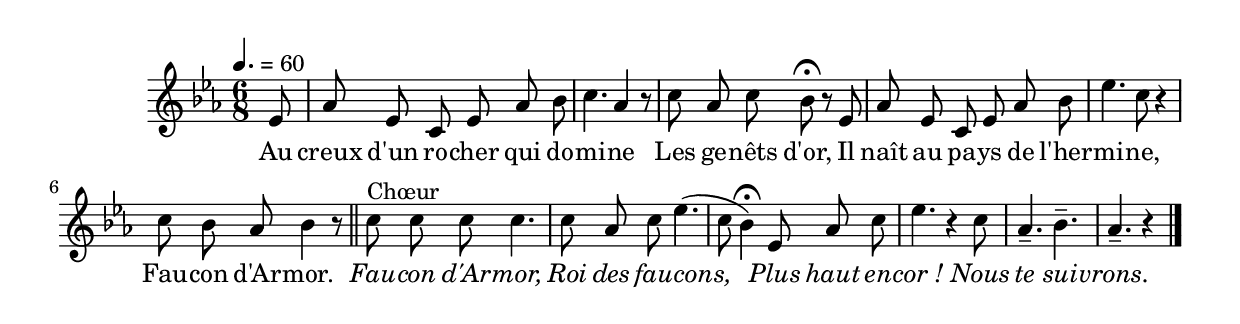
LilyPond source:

\version "2.12.1"
\include "italiano.ly"

\header {
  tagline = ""
  composer = ""
}                                        

MetriqueArmure = {
  \tempo 4.=60
  \time 6/8
  \key mib \major
}

italique = { \override Score . LyricText #'font-shape = #'italic }

MusiqueTheme = \relative do'' {
	\partial 8 mib,8
	lab8 mib do mib lab sib
	do4. lab4 r8
	do8 lab do sib\fermata r mib,
	lab8 mib do mib lab sib
	mib4. do8 r4
	do8 sib lab sib4 r8 \bar "||"
	do8^Chœur do do do4.
	do8 lab do mib4.(
	do8 sib4)\fermata  mib,8 lab do
	mib4. r4 do8
	lab4.-- sib--
	\partial 8*5 lab4.-- r4 \bar "|."
}

Paroles = \lyricmode {
	Au creux d'un ro -- cher qui do -- mi -- ne
	Les ge -- nêts d'or,
	Il naît au pa -- ys de l'her -- mi -- ne,
	Fau -- con d'Ar -- mor.
	
	\italique
	Fau -- con d'Ar -- mor,
	Roi des fau -- cons,
	Plus haut en -- cor_!
	Nous te sui -- vrons.
}

\score{
    \new Staff <<
      \set Staff.midiInstrument = "flute"
      \new Voice = "theme" {
	\autoBeamOff
	\MetriqueArmure
	\MusiqueTheme
      }
      \new Lyrics \lyricsto theme {
	\Paroles
      }                       
    >>
\layout{}
\midi{}
}
